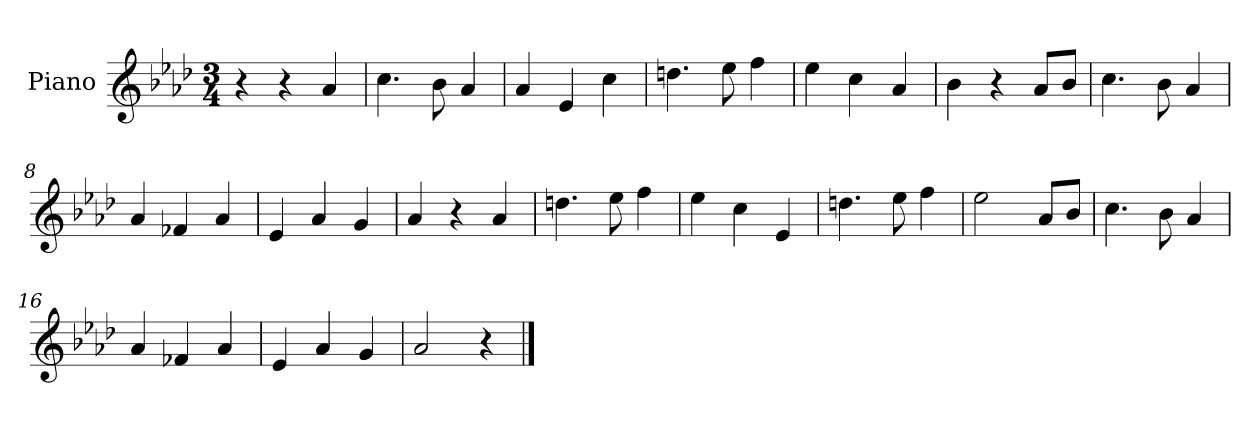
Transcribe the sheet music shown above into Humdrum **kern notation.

**kern
*part1
*staff1
*I"Piano
*I'Pno
*clefG2
*k[b-e-a-d-]
*M3/4
=1
4r
4r
4a-/
=2
4.cc\
8b-\
4a-/
=3
4a-/
4e-/
4cc\
=4
4.ddn\
8ee-\
4ff\
=5
4ee-\
4cc\
4a-/
=6
4b-\
4r
8a-/L
8b-/J
=7
4.cc\
8b-\
4a-/
=8
4a-/
4f-X/
4a-/
=9
4e-/
4a-/
4g/
=10
4a-/
4r
4a-/
=11
4.ddn\
8ee-\
4ff\
=12
4ee-\
4cc\
4e-/
=13
4.ddn\
8ee-\
4ff\
=14
2ee-\
8a-/L
8b-/J
=15
4.cc\
8b-\
4a-/
=16
4a-/
4f-X/
4a-/
=17
4e-/
4a-/
4g/
=18
2a-/
4r
==
*-
